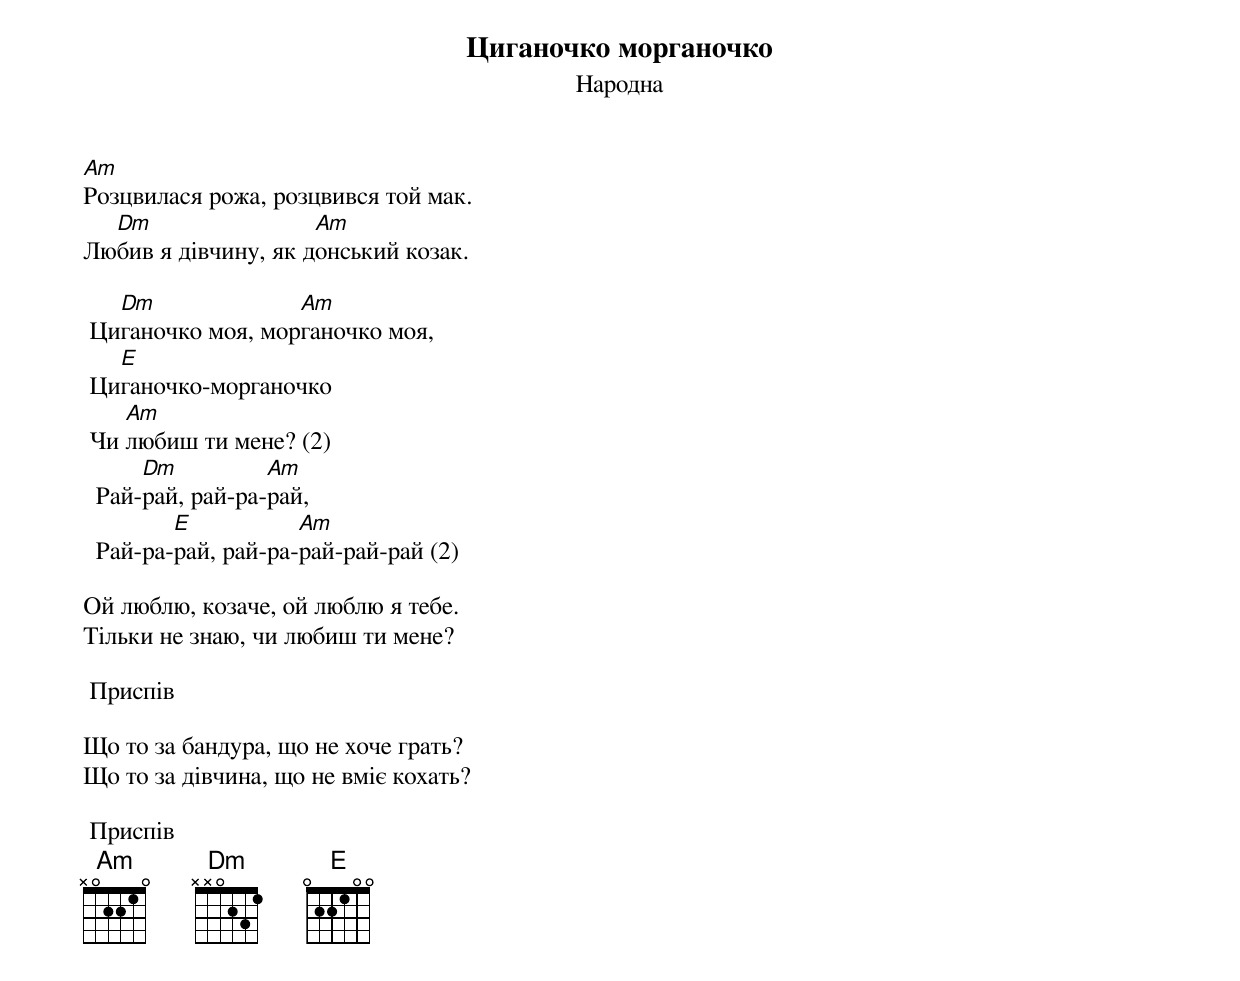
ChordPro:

{title: Циганочко морганочко}
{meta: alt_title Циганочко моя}
{subtitle: Народна}

[Am]Розцвилася рожа, розцвився той мак.
Лю[Dm]бив я дівчину, як д[Am]онський козак.

	Ци[Dm]ганочко моя, мор[Am]ганочко моя,
	Ци[E]ганочко-морганочко
	Чи [Am]любиш ти мене? (2)
		Рай-[Dm]рай, рай-ра-[Am]рай,
		Рай-ра-[E]рай, рай-ра-[Am]рай-рай-рай (2)

Ой люблю, козаче, ой люблю я тебе.
Тільки не знаю, чи любиш ти мене?

	<bold>Приспів</bold>

Що то за бандура, що не хоче грать?
Що то за дівчина, що не вміє кохать?

	<bold>Приспів</bold>
